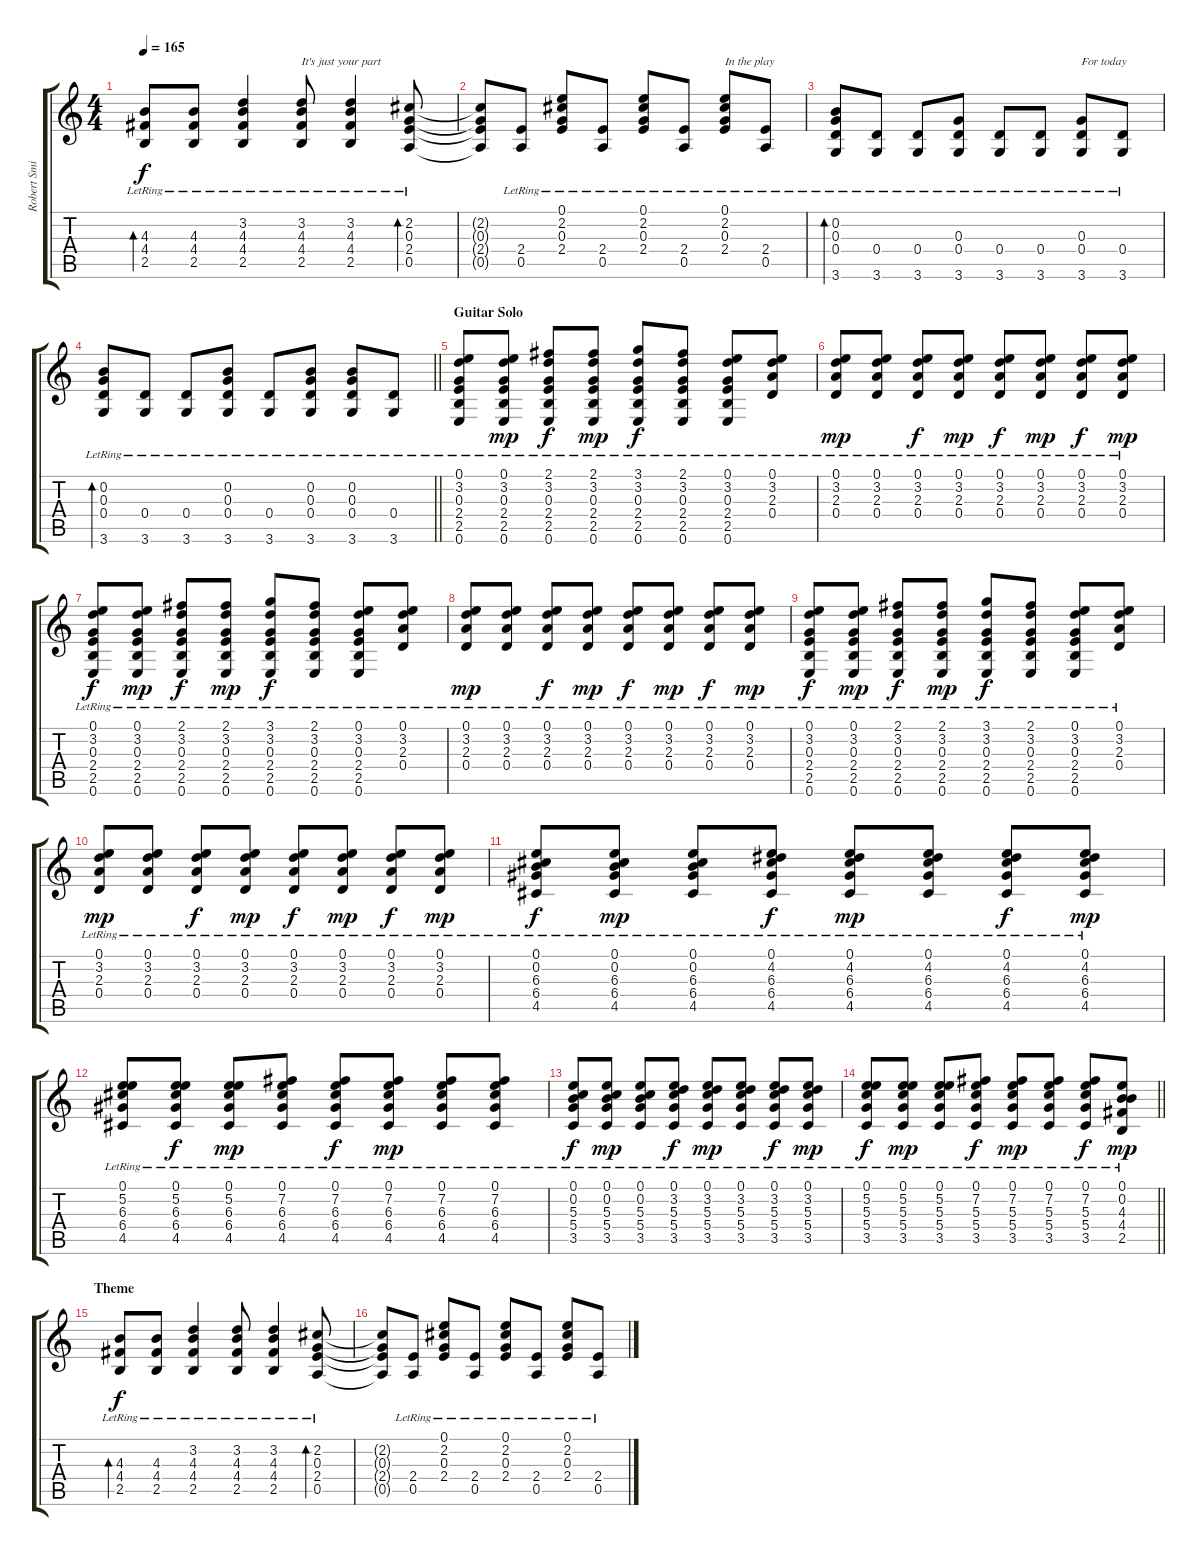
\track ("Robert Smith 1" "Robert Smi") {instrument electricguitarclean}
\staff {score tabs}
\tuning (E4 B3 G3 D3 A2 E2) {hide}
\ts (4 4)
\tempo 165
\clef g2
\ks c
(4.3{lr} 4.4{lr} 2.5{lr}).8{bd 240 dy f} (4.3{lr} 4.4{lr} 2.5{lr}).8 (3.2{lr} 4.3{lr} 4.4{lr} 2.5{lr}).4 (3.2{lr} 4.3{lr} 4.4{lr} 2.5{lr}).8{txt "It's just your part"} (3.2{lr} 4.3{lr} 4.4{lr} 2.5{lr}).4 (2.2{lr} 0.3{lr} 2.4{lr} 0.5{lr}).8{bd 120} |
(2.2{t} 0.3{t} 2.4{t} 0.5{t}).8 (2.4{lr} 0.5{lr}).8 (0.1{lr} 2.2{lr} 0.3{lr} 2.4{lr}).8 (2.4{lr} 0.5{lr}).8 (0.1{lr} 2.2{lr} 0.3{lr} 2.4{lr}).8 (2.4{lr} 0.5{lr}).8 (0.1{lr} 2.2{lr} 0.3{lr} 2.4{lr}).8{txt "In the play"} (2.4{lr} 0.5{lr}).8 |
(0.2{lr} 0.3{lr} 0.4{lr} 3.6{lr}).8{bd 120} (0.4{lr} 3.6{lr}).8 (0.4{lr} 3.6{lr}).8 (0.3{lr} 0.4{lr} 3.6{lr}).8 (0.4{lr} 3.6{lr}).8 (0.4{lr} 3.6{lr}).8 (0.3{lr} 0.4{lr} 3.6{lr}).8{txt "For today"} (0.4{lr} 3.6{lr}).8 |
\barLineRight lightlight
(0.2{lr} 0.3{lr} 0.4{lr} 3.6{lr}).8{bd 120} (0.4{lr} 3.6{lr}).8 (0.4{lr} 3.6{lr}).8 (0.2{lr} 0.3{lr} 0.4{lr} 3.6{lr}).8 (0.4{lr} 3.6{lr}).8 (0.2{lr} 0.3{lr} 0.4{lr} 3.6{lr}).8 (0.2{lr} 0.3{lr} 0.4{lr} 3.6{lr}).8 (0.4{lr} 3.6{lr}).8 |
\section ("" "Guitar Solo")
(0.1{lr} 3.2{lr} 0.3{lr} 2.4{lr} 2.5{lr} 0.6{lr}).8 (0.1{lr} 3.2{lr} 0.3{lr} 2.4{lr} 2.5{lr} 0.6{lr}).8{dy mp} (2.1{lr} 3.2{lr} 0.3{lr} 2.4{lr} 2.5{lr} 0.6{lr}).8{dy f} (2.1{lr} 3.2{lr} 0.3{lr} 2.4{lr} 2.5{lr} 0.6{lr}).8{dy mp} (3.1{lr} 3.2{lr} 0.3{lr} 2.4{lr} 2.5{lr} 0.6{lr}).8{dy f} (2.1{lr} 3.2{lr} 0.3{lr} 2.4{lr} 2.5{lr} 0.6{lr}).8 (0.1{lr} 3.2{lr} 0.3{lr} 2.4{lr} 2.5{lr} 0.6{lr}).8 (0.1{lr} 3.2{lr} 2.3{lr} 0.4{lr}).8 |
(0.1{lr} 3.2{lr} 2.3{lr} 0.4{lr}).8{dy mp} (0.1{lr} 3.2{lr} 2.3{lr} 0.4{lr}).8 (0.1{lr} 3.2{lr} 2.3{lr} 0.4{lr}).8{dy f} (0.1{lr} 3.2{lr} 2.3{lr} 0.4{lr}).8{dy mp} (0.1{lr} 3.2{lr} 2.3{lr} 0.4{lr}).8{dy f} (0.1{lr} 3.2{lr} 2.3{lr} 0.4{lr}).8{dy mp} (0.1{lr} 3.2{lr} 2.3{lr} 0.4{lr}).8{dy f} (0.1{lr} 3.2{lr} 2.3{lr} 0.4{lr}).8{dy mp} |
(0.1{lr} 3.2{lr} 0.3{lr} 2.4{lr} 2.5{lr} 0.6{lr}).8{dy f} (0.1{lr} 3.2{lr} 0.3{lr} 2.4{lr} 2.5{lr} 0.6{lr}).8{dy mp} (2.1{lr} 3.2{lr} 0.3{lr} 2.4{lr} 2.5{lr} 0.6{lr}).8{dy f} (2.1{lr} 3.2{lr} 0.3{lr} 2.4{lr} 2.5{lr} 0.6{lr}).8{dy mp} (3.1{lr} 3.2{lr} 0.3{lr} 2.4{lr} 2.5{lr} 0.6{lr}).8{dy f} (2.1{lr} 3.2{lr} 0.3{lr} 2.4{lr} 2.5{lr} 0.6{lr}).8 (0.1{lr} 3.2{lr} 0.3{lr} 2.4{lr} 2.5{lr} 0.6{lr}).8 (0.1{lr} 3.2{lr} 2.3{lr} 0.4{lr}).8 |
(0.1{lr} 3.2{lr} 2.3{lr} 0.4{lr}).8{dy mp} (0.1{lr} 3.2{lr} 2.3{lr} 0.4{lr}).8 (0.1{lr} 3.2{lr} 2.3{lr} 0.4{lr}).8{dy f} (0.1{lr} 3.2{lr} 2.3{lr} 0.4{lr}).8{dy mp} (0.1{lr} 3.2{lr} 2.3{lr} 0.4{lr}).8{dy f} (0.1{lr} 3.2{lr} 2.3{lr} 0.4{lr}).8{dy mp} (0.1{lr} 3.2{lr} 2.3{lr} 0.4{lr}).8{dy f} (0.1{lr} 3.2{lr} 2.3{lr} 0.4{lr}).8{dy mp} |
(0.1{lr} 3.2{lr} 0.3{lr} 2.4{lr} 2.5{lr} 0.6{lr}).8{dy f} (0.1{lr} 3.2{lr} 0.3{lr} 2.4{lr} 2.5{lr} 0.6{lr}).8{dy mp} (2.1{lr} 3.2{lr} 0.3{lr} 2.4{lr} 2.5{lr} 0.6{lr}).8{dy f} (2.1{lr} 3.2{lr} 0.3{lr} 2.4{lr} 2.5{lr} 0.6{lr}).8{dy mp} (3.1{lr} 3.2{lr} 0.3{lr} 2.4{lr} 2.5{lr} 0.6{lr}).8{dy f} (2.1{lr} 3.2{lr} 0.3{lr} 2.4{lr} 2.5{lr} 0.6{lr}).8 (0.1{lr} 3.2{lr} 0.3{lr} 2.4{lr} 2.5{lr} 0.6{lr}).8 (0.1{lr} 3.2{lr} 2.3{lr} 0.4{lr}).8 |
(0.1{lr} 3.2{lr} 2.3{lr} 0.4{lr}).8{dy mp} (0.1{lr} 3.2{lr} 2.3{lr} 0.4{lr}).8 (0.1{lr} 3.2{lr} 2.3{lr} 0.4{lr}).8{dy f} (0.1{lr} 3.2{lr} 2.3{lr} 0.4{lr}).8{dy mp} (0.1{lr} 3.2{lr} 2.3{lr} 0.4{lr}).8{dy f} (0.1{lr} 3.2{lr} 2.3{lr} 0.4{lr}).8{dy mp} (0.1{lr} 3.2{lr} 2.3{lr} 0.4{lr}).8{dy f} (0.1{lr} 3.2{lr} 2.3{lr} 0.4{lr}).8{dy mp} |
(0.1{lr} 0.2{lr} 6.3{lr} 6.4{lr} 4.5{lr}).8{dy f} (0.1{lr} 0.2{lr} 6.3{lr} 6.4{lr} 4.5{lr}).8{dy mp} (0.1{lr} 0.2{lr} 6.3{lr} 6.4{lr} 4.5{lr}).8 (0.1{lr} 4.2{lr} 6.3{lr} 6.4{lr} 4.5{lr}).8{dy f} (0.1{lr} 4.2{lr} 6.3{lr} 6.4{lr} 4.5{lr}).8{dy mp} (0.1{lr} 4.2{lr} 6.3{lr} 6.4{lr} 4.5{lr}).8 (0.1{lr} 4.2{lr} 6.3{lr} 6.4{lr} 4.5{lr}).8{dy f} (0.1{lr} 4.2{lr} 6.3{lr} 6.4{lr} 4.5{lr}).8{dy mp} |
(0.1{lr} 5.2{lr} 6.3{lr} 6.4{lr} 4.5{lr}).8 (0.1{lr} 5.2{lr} 6.3{lr} 6.4{lr} 4.5{lr}).8{dy f} (0.1{lr} 5.2{lr} 6.3{lr} 6.4{lr} 4.5{lr}).8{dy mp} (0.1{lr} 7.2{lr} 6.3{lr} 6.4{lr} 4.5{lr}).8 (0.1{lr} 7.2{lr} 6.3{lr} 6.4{lr} 4.5{lr}).8{dy f} (0.1{lr} 7.2{lr} 6.3{lr} 6.4{lr} 4.5{lr}).8{dy mp} (0.1{lr} 7.2{lr} 6.3{lr} 6.4{lr} 4.5{lr}).8 (0.1{lr} 7.2{lr} 6.3{lr} 6.4{lr} 4.5{lr}).8 |
(0.1{lr} 0.2{lr} 5.3{lr} 5.4{lr} 3.5{lr}).8{dy f} (0.1{lr} 0.2{lr} 5.3{lr} 5.4{lr} 3.5{lr}).8{dy mp} (0.1{lr} 0.2{lr} 5.3{lr} 5.4{lr} 3.5{lr}).8 (0.1{lr} 3.2{lr} 5.3{lr} 5.4{lr} 3.5{lr}).8{dy f} (0.1{lr} 3.2{lr} 5.3{lr} 5.4{lr} 3.5{lr}).8{dy mp} (0.1{lr} 3.2{lr} 5.3{lr} 5.4{lr} 3.5{lr}).8 (0.1{lr} 3.2{lr} 5.3{lr} 5.4{lr} 3.5{lr}).8{dy f} (0.1{lr} 3.2{lr} 5.3{lr} 5.4{lr} 3.5{lr}).8{dy mp} |
\barLineRight lightlight
(0.1{lr} 5.2{lr} 5.3{lr} 5.4{lr} 3.5{lr}).8{dy f} (0.1{lr} 5.2{lr} 5.3{lr} 5.4{lr} 3.5{lr}).8{dy mp} (0.1{lr} 5.2{lr} 5.3{lr} 5.4{lr} 3.5{lr}).8 (0.1{lr} 7.2{lr} 5.3{lr} 5.4{lr} 3.5{lr}).8{dy f} (0.1{lr} 7.2{lr} 5.3{lr} 5.4{lr} 3.5{lr}).8{dy mp} (0.1{lr} 7.2{lr} 5.3{lr} 5.4{lr} 3.5{lr}).8 (0.1{lr} 7.2{lr} 5.3{lr} 5.4{lr} 3.5{lr}).8{dy f} (0.1{lr} 0.2{lr} 4.3{lr} 4.4{lr} 2.5{lr}).8{dy mp} |
\section ("" "Theme")
(4.3{lr} 4.4{lr} 2.5{lr}).8{bd 240 dy f} (4.3{lr} 4.4{lr} 2.5{lr}).8 (3.2{lr} 4.3{lr} 4.4{lr} 2.5{lr}).4 (3.2{lr} 4.3{lr} 4.4{lr} 2.5{lr}).8 (3.2{lr} 4.3{lr} 4.4{lr} 2.5{lr}).4 (2.2{lr} 0.3{lr} 2.4{lr} 0.5{lr}).8{bd 120} |
(2.2{t} 0.3{t} 2.4{t} 0.5{t}).8 (2.4{lr} 0.5{lr}).8 (0.1{lr} 2.2{lr} 0.3{lr} 2.4{lr}).8 (2.4{lr} 0.5{lr}).8 (0.1{lr} 2.2{lr} 0.3{lr} 2.4{lr}).8 (2.4{lr} 0.5{lr}).8 (0.1{lr} 2.2{lr} 0.3{lr} 2.4{lr}).8 (2.4{lr} 0.5{lr}).8
